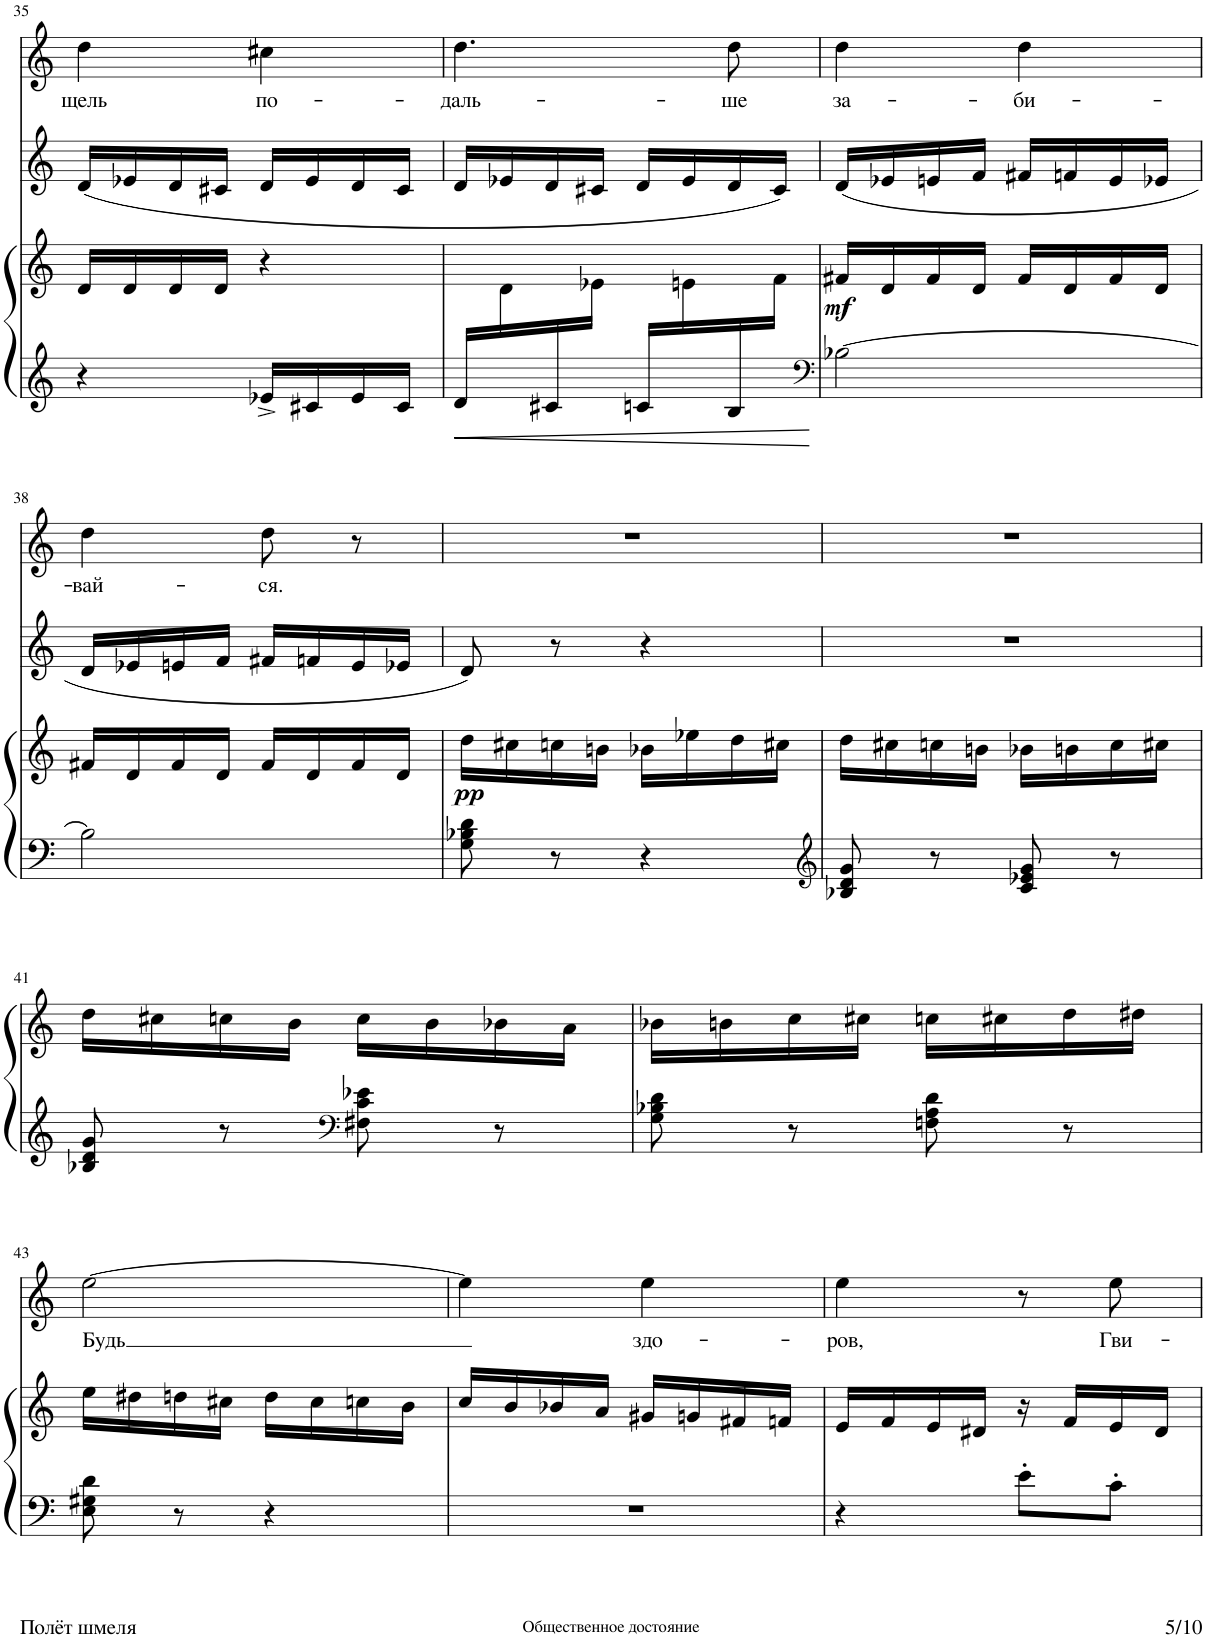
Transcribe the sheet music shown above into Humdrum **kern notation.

**kern	**kern	**dynam	**kern	**kern	**text
*part3	*part3	*part3	*part2	*part1	*part1
*staff4	*staff3	*staff3/4	*staff2	*staff1	*staff1
*I"Piano	*	*	*I"A Clarinet	*I"Soprano	*
*I'Pno	*	*	*I'Cl	*	*
!!LO:PB:g=z
*clefG2	*clefG2	*	*clefG2	*clefG2	*
*	*	*	*Trd2c3	*	*
*k[]	*k[]	*	*k[]	*k[]	*
*M2/4	*M2/4	*	*M2/4	*M2/4	*
=35	=35	=35	=35	=35	=35
!	!	!	!	!	!LO:LY:b
4r	16d/LL	.	(16d/LL	4dd\	щель
.	16d/	.	16e-X/	.	.
.	16d/	.	16d/	.	.
.	16d/JJ	.	16c#X/JJ	.	.
!	!	!	!	!	!LO:LY:b
16e-X^/LL	4r	.	16d/LL	4cc#X\	по-
16c#X/	.	.	16e-/	.	.
16e-/	.	.	16d/	.	.
16c#/JJ	.	.	16c#/JJ	.	.
=36	=36	=36	=36	=36	=36
*^	*	*	*	*	*
!	!	!	!	!	!	!LO:LY:b
16d/LL	2ryy	16ryy	.	16d/LL	4.dd\	-даль-
16ryy	.	16d\	.	16e-X/	.	.
16c#X/	.	16ryy	.	16d/	.	.
16ryy	.	16e-X\JJ	.	16c#X/JJ	.	.
16cn/LL	.	16ryy	.	16d/LL	.	.
16ryy	.	16en\	.	16e-/	.	.
!	!	!	!	!	!	!LO:LY:b
16B/	.	16ryy	.	16d/	8dd\	-ше
16ryy	.	16f\JJ	.	16c#/JJ)	.	.
*v	*v	*	*	*	*	*
=37	=37	=37	=37	=37	=37
*clefF4	*	*	*	*	*
!	!	!LO:DY:b	!	!	!LO:LY:b
[2B-X\	16f#X/LL	mf	(16d/LL	4dd\	за-
.	16d/	.	16e-X/	.	.
.	16f#/	.	16en/	.	.
.	16d/JJ	.	16f/JJ	.	.
!	!	!	!	!	!LO:LY:b
.	16f#/LL	.	16f#X/LL	4dd\	-би-
.	16d/	.	16fn/	.	.
.	16f#/	.	16e/	.	.
.	16d/JJ	.	16e-X/JJ	.	.
!!LO:LB:g=z
=38	=38	=38	=38	=38	=38
!	!	!	!	!	!LO:LY:b
2B-\]	16f#X/LL	.	16d/LL	4dd\	-вай-
.	16d/	.	16e-X/	.	.
.	16f#/	.	16en/	.	.
.	16d/JJ	.	16f/JJ	.	.
!	!	!	!	!	!LO:LY:b
.	16f#/LL	.	16f#X/LL	8dd\	-ся.
.	16d/	.	16fn/	.	.
.	16f#/	.	16e/	8r	.
.	16d/JJ	.	16e-X/JJ	.	.
=39	=39	=39	=39	=39	=39
!	!	!LO:DY:b	!	!	!
8G\ 8B-X\ 8d\	16dd\LL	pp	8d/)	2r	.
.	16cc#X\	.	.	.	.
8r	16ccn\	.	8r	.	.
.	16bn\JJ	.	.	.	.
4r	16b-X\LL	.	4r	.	.
.	16ee-X\	.	.	.	.
.	16dd\	.	.	.	.
.	16cc#X\JJ	.	.	.	.
=40	=40	=40	=40	=40	=40
*clefG2	*	*	*	*	*
8B-X/ 8d/ 8g/	16dd\LL	.	2r	2r	.
.	16cc#X\	.	.	.	.
8r	16ccn\	.	.	.	.
.	16bn\JJ	.	.	.	.
8c/ 8e-X/ 8g/	16b-X\LL	.	.	.	.
.	16bn\	.	.	.	.
8r	16cc\	.	.	.	.
.	16cc#X\JJ	.	.	.	.
!!LO:LB:g=z
=41	=41	=41	=41	=41	=41
8B-X/ 8d/ 8g/	16dd\LL	.	2r	2r	.
.	16cc#X\	.	.	.	.
8r	16ccn\	.	.	.	.
.	16b\JJ	.	.	.	.
*clefF4	*	*	*	*	*
8F#X\ 8c\ 8e-X\	16cc\LL	.	.	.	.
.	16b\	.	.	.	.
8r	16b-X\	.	.	.	.
.	16a\JJ	.	.	.	.
=42	=42	=42	=42	=42	=42
8G\ 8B-X\ 8d\	16b-X\LL	.	2r	2r	.
.	16bn\	.	.	.	.
8r	16cc\	.	.	.	.
.	16cc#X\JJ	.	.	.	.
8Fn\ 8A\ 8d\	16ccn\LL	.	.	.	.
.	16cc#X\	.	.	.	.
8r	16dd\	.	.	.	.
.	16dd#X\JJ	.	.	.	.
!!LO:LB:g=z
=43	=43	=43	=43	=43	=43
!	!	!	!	!	!LO:LY:b
8E\ 8G#X\ 8d\	16ee\LL	.	2r	[2ee\	Будь
.	16dd#X\	.	.	.	.
8r	16ddn\	.	.	.	.
.	16cc#X\JJ	.	.	.	.
4r	16dd\LL	.	.	.	.
.	16cc#\	.	.	.	.
.	16ccn\	.	.	.	.
.	16b\JJ	.	.	.	.
=44	=44	=44	=44	=44	=44
2r	16cc/LL	.	2r	4ee\]	.
.	16b/	.	.	.	.
.	16b-X/	.	.	.	.
.	16a/JJ	.	.	.	.
!	!	!	!	!	!LO:LY:b
.	16g#X/LL	.	.	4ee\	здо-
.	16gn/	.	.	.	.
.	16f#X/	.	.	.	.
.	16fn/JJ	.	.	.	.
=45	=45	=45	=45	=45	=45
!	!	!	!	!	!LO:LY:b
4r	16e/LL	.	2r	4ee\	-ров,
.	16f/	.	.	.	.
.	16e/	.	.	.	.
.	16d#X/JJ	.	.	.	.
8e'\L	16r	.	.	8r	.
.	16f/LL	.	.	.	.
!	!	!	!	!	!LO:LY:b
8c'\J	16e/	.	.	8ee\	Гви-
.	16d#/JJ	.	.	.	.
=	=	=	=	=	=
*-	*-	*-	*-	*-	*-
